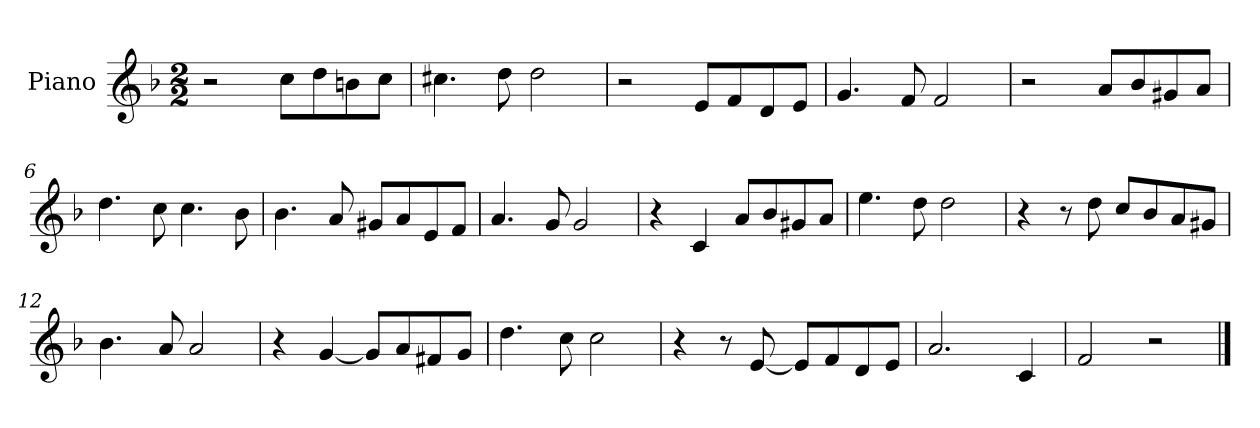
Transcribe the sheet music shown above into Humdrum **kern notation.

**kern
*part1
*staff1
*I"Piano
*I'Pno
*clefG2
*k[b-]
*F:
*M2/2
=1
2r
8cc\L
8dd\
8bn\
8cc\J
=2
4.cc#X\
8dd\
2dd\
=3
2r
8e/L
8f/
8d/
8e/J
=4
4.g/
8f/
2f/
=5
2r
8a/L
8b-/
8g#X/
8a/J
=6
4.dd\
8cc\
4.cc\
8b-\
=7
4.b-\
8a/
8g#X/L
8a/
8e/
8f/J
=8
4.a/
8g/
2g/
=9
4r
4c/
8a/L
8b-/
8g#X/
8a/J
=10
4.ee\
8dd\
2dd\
=11
4r
8r
8dd\
8cc/L
8b-/
8a/
8g#X/J
=12
4.b-\
8a/
2a/
=13
4r
[4g/
8g/L]
8a/
8f#X/
8g/J
=14
4.dd\
8cc\
2cc\
=15
4r
8r
[8e/
8e/L]
8f/
8d/
8e/J
=16
2.a/
4c/
=17
2f/
2r
==
*-
